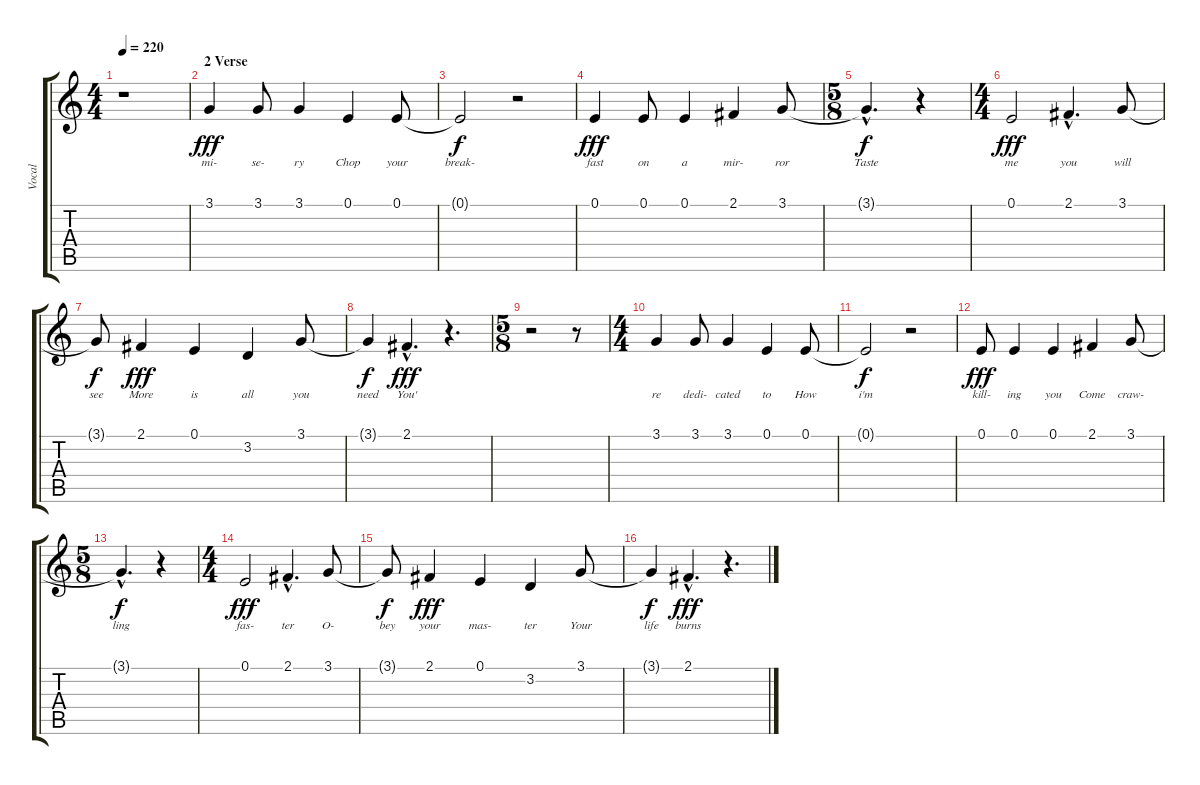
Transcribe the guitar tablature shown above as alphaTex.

\track ("Vocal" "Vocal") {instrument lead6voice}
\staff {score tabs}
\tuning (E4 B3 G3 D3 A2 E2) {hide}
\ts (4 4)
\tempo 220
\clef g2
\ks c
r.1{dy fff} |
\section ("" "2 Verse")
3.1.4{lyrics (0 "mi-") lyrics (1 "") lyrics (2 "") lyrics (3 "") lyrics (4 "")} 3.1.8{lyrics (0 "se-") lyrics (1 "") lyrics (2 "") lyrics (3 "") lyrics (4 "")} 3.1.4{lyrics (0 "ry") lyrics (1 "") lyrics (2 "") lyrics (3 "") lyrics (4 "")} 0.1.4{lyrics (0 "Chop") lyrics (1 "") lyrics (2 "") lyrics (3 "") lyrics (4 "")} 0.1.8{lyrics (0 "your") lyrics (1 "") lyrics (2 "") lyrics (3 "") lyrics (4 "")} |
0.1{t}.2{lyrics (0 "break-") lyrics (1 "") lyrics (2 "") lyrics (3 "") lyrics (4 "") dy f} r.2 |
0.1.4{lyrics (0 "fast") lyrics (1 "") lyrics (2 "") lyrics (3 "") lyrics (4 "") dy fff} 0.1.8{lyrics (0 "on") lyrics (1 "") lyrics (2 "") lyrics (3 "") lyrics (4 "")} 0.1.4{lyrics (0 "a") lyrics (1 "") lyrics (2 "") lyrics (3 "") lyrics (4 "")} 2.1.4{lyrics (0 "mir-") lyrics (1 "") lyrics (2 "") lyrics (3 "") lyrics (4 "")} 3.1.8{lyrics (0 "ror") lyrics (1 "") lyrics (2 "") lyrics (3 "") lyrics (4 "")} |
\ts (5 8)
3.1{hac t}.4{d lyrics (0 "Taste") lyrics (1 "") lyrics (2 "") lyrics (3 "") lyrics (4 "") dy f} r.4 |
\ts (4 4)
0.1.2{lyrics (0 "me") lyrics (1 "") lyrics (2 "") lyrics (3 "") lyrics (4 "") dy fff} 2.1{hac}.4{d lyrics (0 "you") lyrics (1 "") lyrics (2 "") lyrics (3 "") lyrics (4 "")} 3.1.8{lyrics (0 "will") lyrics (1 "") lyrics (2 "") lyrics (3 "") lyrics (4 "")} |
3.1{t}.8{lyrics (0 "see") lyrics (1 "") lyrics (2 "") lyrics (3 "") lyrics (4 "") dy f} 2.1.4{lyrics (0 "More") lyrics (1 "") lyrics (2 "") lyrics (3 "") lyrics (4 "") dy fff} 0.1.4{lyrics (0 "is") lyrics (1 "") lyrics (2 "") lyrics (3 "") lyrics (4 "")} 3.2.4{lyrics (0 "all") lyrics (1 "") lyrics (2 "") lyrics (3 "") lyrics (4 "")} 3.1.8{lyrics (0 "you") lyrics (1 "") lyrics (2 "") lyrics (3 "") lyrics (4 "")} |
3.1{t}.4{lyrics (0 "need") lyrics (1 "") lyrics (2 "") lyrics (3 "") lyrics (4 "") dy f} 2.1{hac}.4{d lyrics (0 "You'") lyrics (1 "") lyrics (2 "") lyrics (3 "") lyrics (4 "") dy fff} r.4{d} |
\ts (5 8)
r.2 r.8 |
\ts (4 4)
3.1.4{lyrics (0 "re") lyrics (1 "") lyrics (2 "") lyrics (3 "") lyrics (4 "")} 3.1.8{lyrics (0 "dedi-") lyrics (1 "") lyrics (2 "") lyrics (3 "") lyrics (4 "")} 3.1.4{lyrics (0 "cated") lyrics (1 "") lyrics (2 "") lyrics (3 "") lyrics (4 "")} 0.1.4{lyrics (0 "to") lyrics (1 "") lyrics (2 "") lyrics (3 "") lyrics (4 "")} 0.1.8{lyrics (0 "How") lyrics (1 "") lyrics (2 "") lyrics (3 "") lyrics (4 "")} |
0.1{t}.2{lyrics (0 "i'm") lyrics (1 "") lyrics (2 "") lyrics (3 "") lyrics (4 "") dy f} r.2 |
0.1.8{lyrics (0 "kill-") lyrics (1 "") lyrics (2 "") lyrics (3 "") lyrics (4 "") dy fff} 0.1.4{lyrics (0 "ing") lyrics (1 "") lyrics (2 "") lyrics (3 "") lyrics (4 "")} 0.1.4{lyrics (0 "you") lyrics (1 "") lyrics (2 "") lyrics (3 "") lyrics (4 "")} 2.1.4{lyrics (0 "Come") lyrics (1 "") lyrics (2 "") lyrics (3 "") lyrics (4 "")} 3.1.8{lyrics (0 "craw-") lyrics (1 "") lyrics (2 "") lyrics (3 "") lyrics (4 "")} |
\ts (5 8)
3.1{hac t}.4{d lyrics (0 "ling") lyrics (1 "") lyrics (2 "") lyrics (3 "") lyrics (4 "") dy f} r.4 |
\ts (4 4)
0.1.2{lyrics (0 "fas-") lyrics (1 "") lyrics (2 "") lyrics (3 "") lyrics (4 "") dy fff} 2.1{hac}.4{d lyrics (0 "ter") lyrics (1 "") lyrics (2 "") lyrics (3 "") lyrics (4 "")} 3.1.8{lyrics (0 "O-") lyrics (1 "") lyrics (2 "") lyrics (3 "") lyrics (4 "")} |
3.1{t}.8{lyrics (0 "bey") lyrics (1 "") lyrics (2 "") lyrics (3 "") lyrics (4 "") dy f} 2.1.4{lyrics (0 "your") lyrics (1 "") lyrics (2 "") lyrics (3 "") lyrics (4 "") dy fff} 0.1.4{lyrics (0 "mas-") lyrics (1 "") lyrics (2 "") lyrics (3 "") lyrics (4 "")} 3.2.4{lyrics (0 "ter") lyrics (1 "") lyrics (2 "") lyrics (3 "") lyrics (4 "")} 3.1.8{lyrics (0 "Your") lyrics (1 "") lyrics (2 "") lyrics (3 "") lyrics (4 "")} |
3.1{t}.4{lyrics (0 "life") lyrics (1 "") lyrics (2 "") lyrics (3 "") lyrics (4 "") dy f} 2.1{hac}.4{d lyrics (0 "burns") lyrics (1 "") lyrics (2 "") lyrics (3 "") lyrics (4 "") dy fff} r.4{d}
